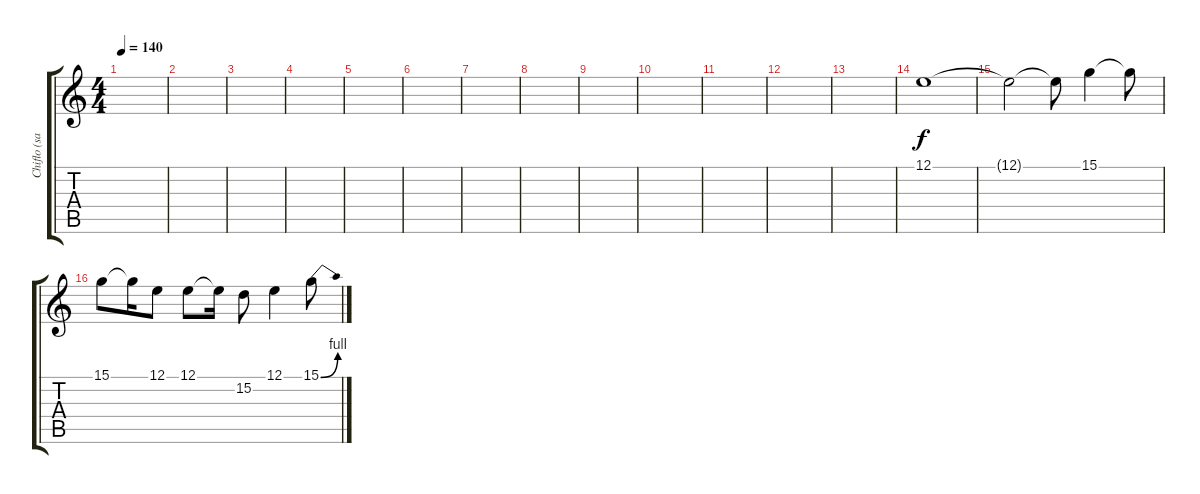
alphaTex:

\track ("Chiflo (saxo)" "Chiflo (sa") {instrument baritonesax}
\staff {score tabs}
\tuning (E4 B3 G3 D3 A2 E2) {hide}
\ts (4 4)
\tempo 140
\clef g2
\ks c
|
|
|
|
|
|
|
|
|
|
|
|
|
12.1.1 |
12.1{t}.2 12.1{t}.8 15.1.4 15.1{t}.8 |
15.1.8 15.1{t}.16 12.1.8 12.1.8 12.1{t}.16 15.2.8 12.1.4 15.1{be (bend 0 0 60 4)}.8
